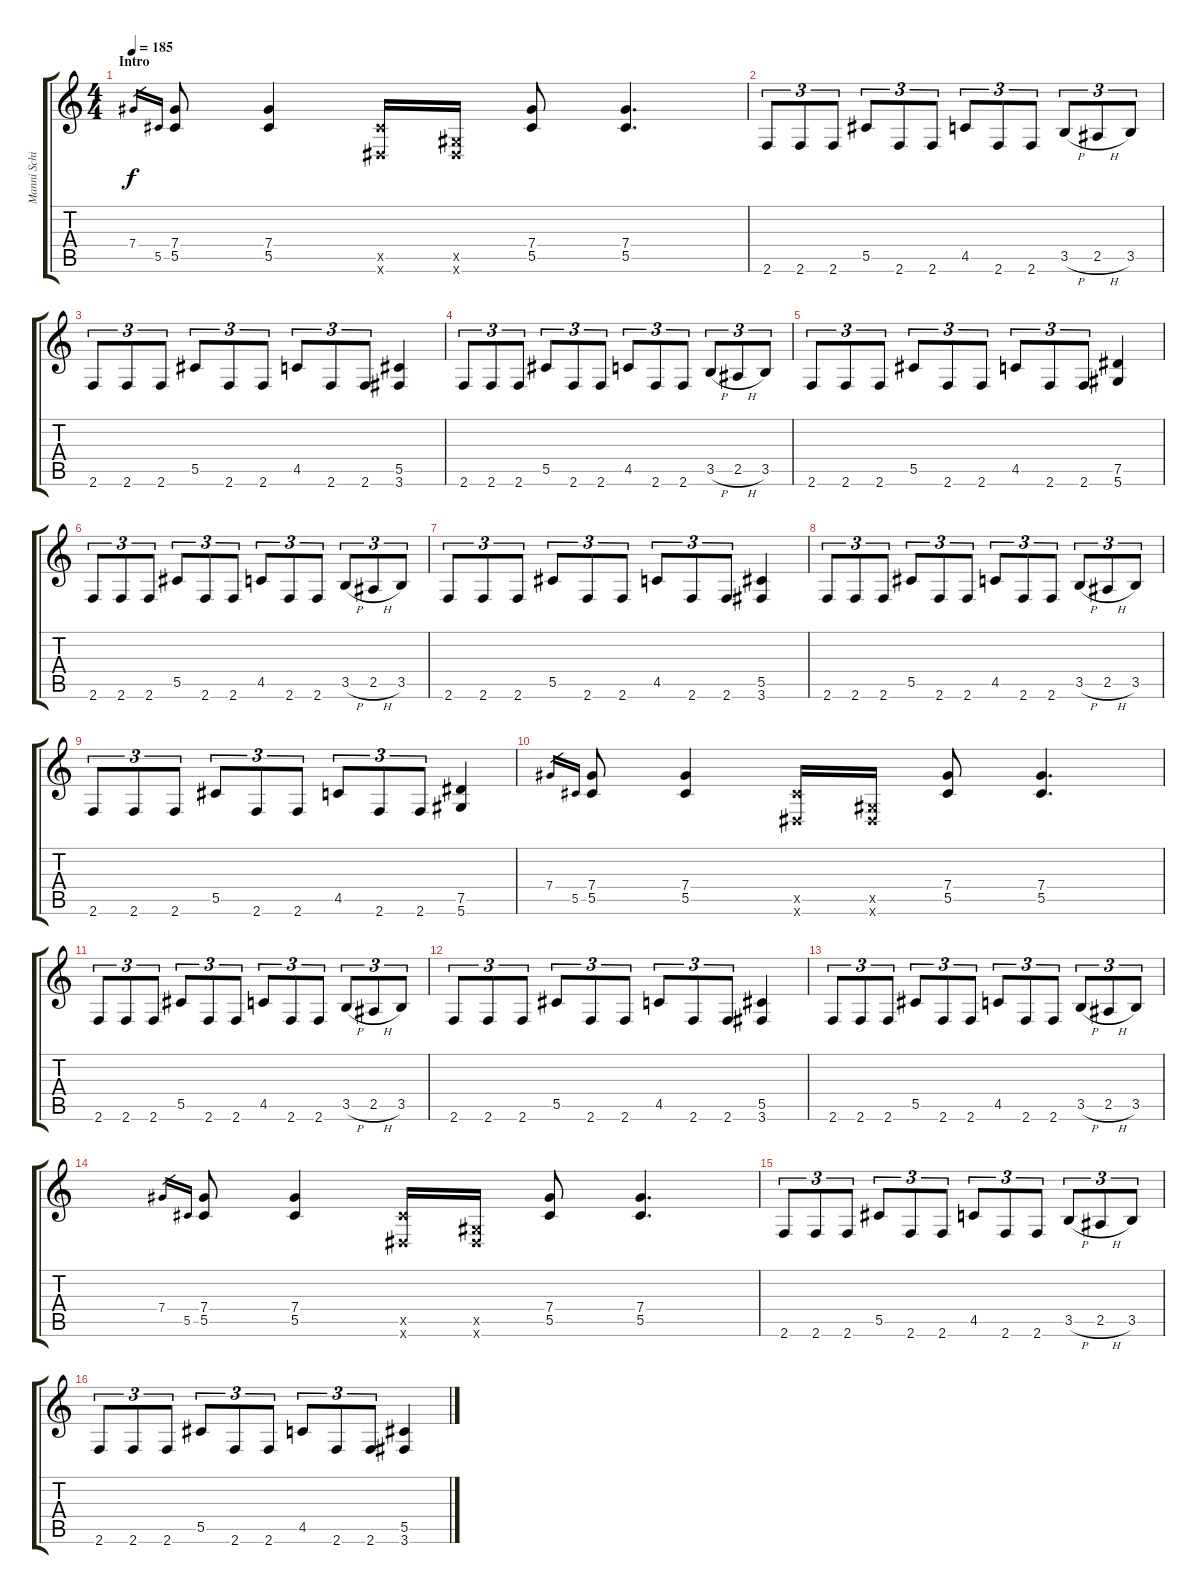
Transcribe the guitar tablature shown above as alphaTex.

\track ("Manni Schimidt (lead guitar)" "Manni Schi") {instrument distortionguitar}
\staff {score tabs}
\tuning (Eb4 Bb3 Gb3 Db3 Ab2 Eb2) {hide}
\ts (4 4)
\section ("" "Intro")
\tempo 185
\clef g2
\ks c
7.4.16{gr dy f instrument distortionguitar} 5.5.16{gr} (7.4 5.5).8 (7.4 5.5).4 (5.5{x} 0.6{x}).16 (0.5{x} 0.6{x}).16 (7.4 5.5).8 (7.4 5.5).4{d} |
2.6.8{tu (3 2)} 2.6.8{tu (3 2)} 2.6.8{tu (3 2)} 5.5.8{tu (3 2)} 2.6.8{tu (3 2)} 2.6.8{tu (3 2)} 4.5.8{tu (3 2)} 2.6.8{tu (3 2)} 2.6.8{tu (3 2)} 3.5{h}.8{tu (3 2)} 2.5{h}.8{tu (3 2)} 3.5.8{tu (3 2)} |
2.6.8{tu (3 2)} 2.6.8{tu (3 2)} 2.6.8{tu (3 2)} 5.5.8{tu (3 2)} 2.6.8{tu (3 2)} 2.6.8{tu (3 2)} 4.5.8{tu (3 2)} 2.6.8{tu (3 2)} 2.6.8{tu (3 2)} (5.5 3.6).4 |
2.6.8{tu (3 2)} 2.6.8{tu (3 2)} 2.6.8{tu (3 2)} 5.5.8{tu (3 2)} 2.6.8{tu (3 2)} 2.6.8{tu (3 2)} 4.5.8{tu (3 2)} 2.6.8{tu (3 2)} 2.6.8{tu (3 2)} 3.5{h}.8{tu (3 2)} 2.5{h}.8{tu (3 2)} 3.5.8{tu (3 2)} |
2.6.8{tu (3 2)} 2.6.8{tu (3 2)} 2.6.8{tu (3 2)} 5.5.8{tu (3 2)} 2.6.8{tu (3 2)} 2.6.8{tu (3 2)} 4.5.8{tu (3 2)} 2.6.8{tu (3 2)} 2.6.8{tu (3 2)} (7.5 5.6).4 |
2.6.8{tu (3 2)} 2.6.8{tu (3 2)} 2.6.8{tu (3 2)} 5.5.8{tu (3 2)} 2.6.8{tu (3 2)} 2.6.8{tu (3 2)} 4.5.8{tu (3 2)} 2.6.8{tu (3 2)} 2.6.8{tu (3 2)} 3.5{h}.8{tu (3 2)} 2.5{h}.8{tu (3 2)} 3.5.8{tu (3 2)} |
2.6.8{tu (3 2)} 2.6.8{tu (3 2)} 2.6.8{tu (3 2)} 5.5.8{tu (3 2)} 2.6.8{tu (3 2)} 2.6.8{tu (3 2)} 4.5.8{tu (3 2)} 2.6.8{tu (3 2)} 2.6.8{tu (3 2)} (5.5 3.6).4 |
2.6.8{tu (3 2)} 2.6.8{tu (3 2)} 2.6.8{tu (3 2)} 5.5.8{tu (3 2)} 2.6.8{tu (3 2)} 2.6.8{tu (3 2)} 4.5.8{tu (3 2)} 2.6.8{tu (3 2)} 2.6.8{tu (3 2)} 3.5{h}.8{tu (3 2)} 2.5{h}.8{tu (3 2)} 3.5.8{tu (3 2)} |
2.6.8{tu (3 2)} 2.6.8{tu (3 2)} 2.6.8{tu (3 2)} 5.5.8{tu (3 2)} 2.6.8{tu (3 2)} 2.6.8{tu (3 2)} 4.5.8{tu (3 2)} 2.6.8{tu (3 2)} 2.6.8{tu (3 2)} (7.5 5.6).4 |
7.4.16{gr} 5.5.16{gr} (7.4 5.5).8 (7.4 5.5).4 (5.5{x} 0.6{x}).16 (0.5{x} 0.6{x}).16 (7.4 5.5).8 (7.4 5.5).4{d} |
2.6.8{tu (3 2)} 2.6.8{tu (3 2)} 2.6.8{tu (3 2)} 5.5.8{tu (3 2)} 2.6.8{tu (3 2)} 2.6.8{tu (3 2)} 4.5.8{tu (3 2)} 2.6.8{tu (3 2)} 2.6.8{tu (3 2)} 3.5{h}.8{tu (3 2)} 2.5{h}.8{tu (3 2)} 3.5.8{tu (3 2)} |
2.6.8{tu (3 2)} 2.6.8{tu (3 2)} 2.6.8{tu (3 2)} 5.5.8{tu (3 2)} 2.6.8{tu (3 2)} 2.6.8{tu (3 2)} 4.5.8{tu (3 2)} 2.6.8{tu (3 2)} 2.6.8{tu (3 2)} (5.5 3.6).4 |
2.6.8{tu (3 2)} 2.6.8{tu (3 2)} 2.6.8{tu (3 2)} 5.5.8{tu (3 2)} 2.6.8{tu (3 2)} 2.6.8{tu (3 2)} 4.5.8{tu (3 2)} 2.6.8{tu (3 2)} 2.6.8{tu (3 2)} 3.5{h}.8{tu (3 2)} 2.5{h}.8{tu (3 2)} 3.5.8{tu (3 2)} |
7.4.16{gr} 5.5.16{gr} (7.4 5.5).8 (7.4 5.5).4 (5.5{x} 0.6{x}).16 (0.5{x} 0.6{x}).16 (7.4 5.5).8 (7.4 5.5).4{d} |
2.6.8{tu (3 2)} 2.6.8{tu (3 2)} 2.6.8{tu (3 2)} 5.5.8{tu (3 2)} 2.6.8{tu (3 2)} 2.6.8{tu (3 2)} 4.5.8{tu (3 2)} 2.6.8{tu (3 2)} 2.6.8{tu (3 2)} 3.5{h}.8{tu (3 2)} 2.5{h}.8{tu (3 2)} 3.5.8{tu (3 2)} |
2.6.8{tu (3 2)} 2.6.8{tu (3 2)} 2.6.8{tu (3 2)} 5.5.8{tu (3 2)} 2.6.8{tu (3 2)} 2.6.8{tu (3 2)} 4.5.8{tu (3 2)} 2.6.8{tu (3 2)} 2.6.8{tu (3 2)} (5.5 3.6).4
